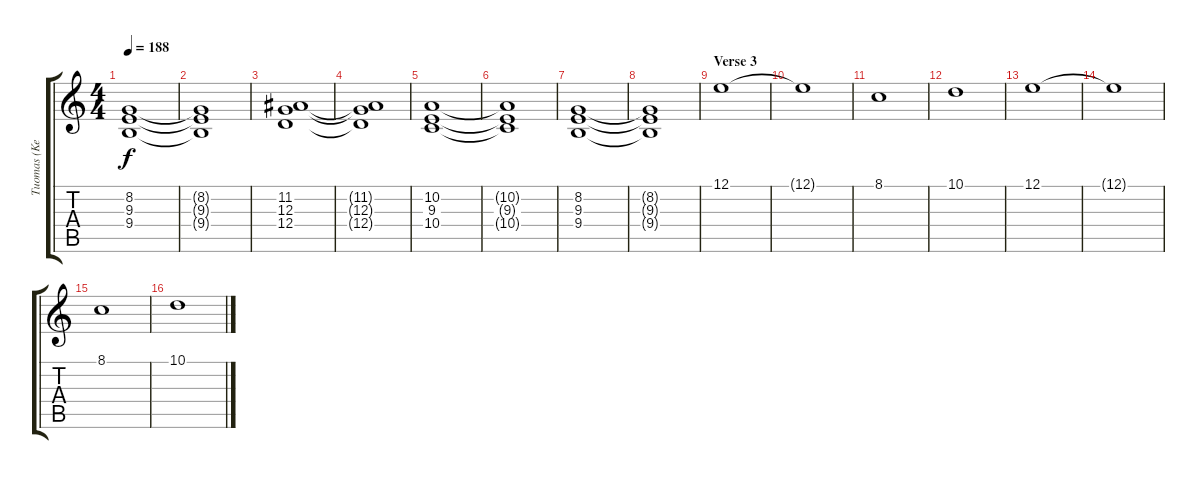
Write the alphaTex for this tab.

\track ("Tuomas (Keyboards)" "Tuomas (Ke") {instrument choiraahs}
\staff {score tabs}
\tuning (E4 B3 G3 D3 A2 E2) {hide}
\ts (4 4)
\tempo 188
\clef g2
\ks c
(8.2 9.3 9.4).1{dy f} |
(8.2{t} 9.3{t} 9.4{t}).1 |
(11.2 12.3 12.4).1 |
(11.2{t} 12.3{t} 12.4{t}).1 |
(10.2 9.3 10.4).1 |
(10.2{t} 9.3{t} 10.4{t}).1 |
(8.2 9.3 9.4).1 |
(8.2{t} 9.3{t} 9.4{t}).1 |
\section ("" "Verse 3")
12.1.1{instrument stringensemble1} |
12.1{t}.1 |
8.1.1 |
10.1.1 |
12.1.1 |
12.1{t}.1 |
8.1.1 |
10.1.1
